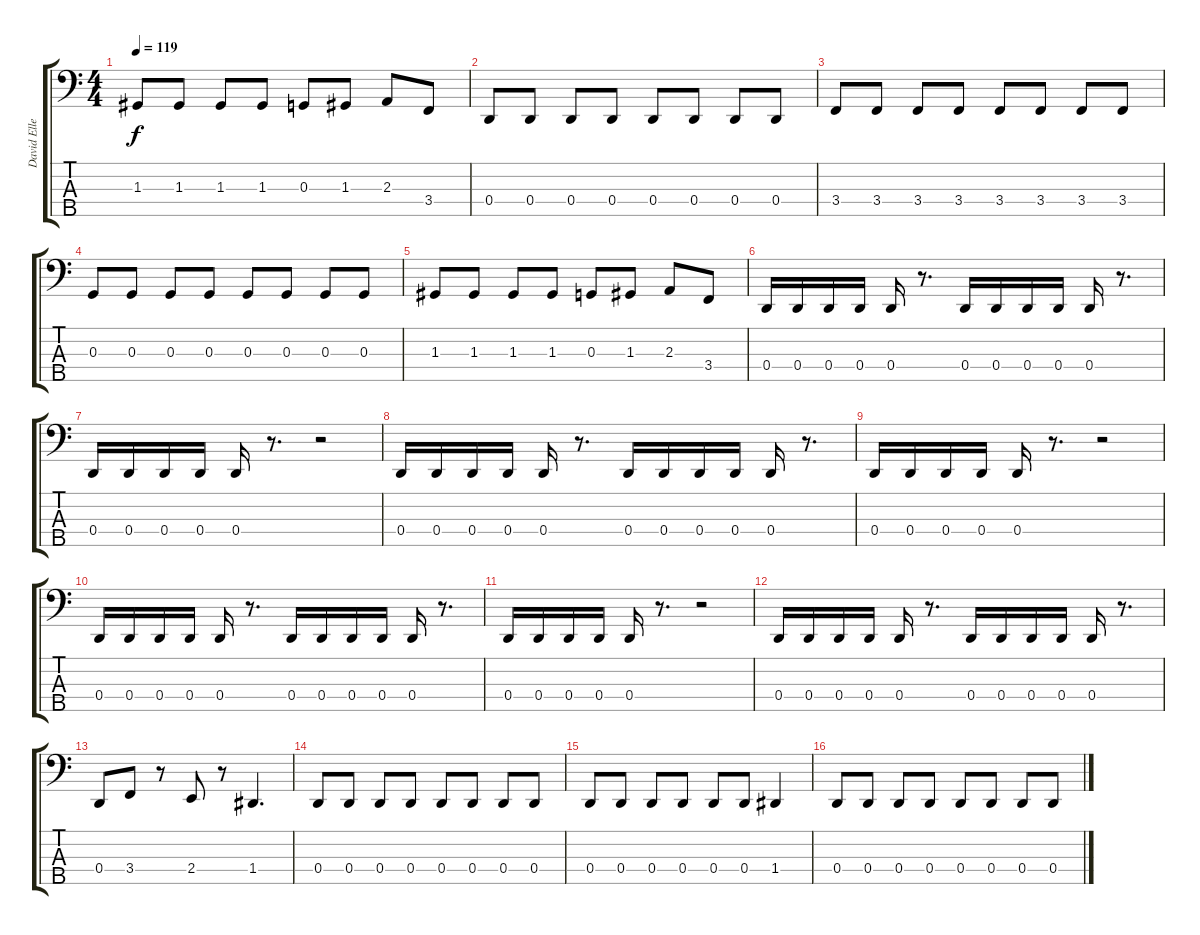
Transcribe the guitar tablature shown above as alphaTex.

\track ("David Ellefson" "David Elle") {instrument acousticguitarnylon}
\staff {score tabs}
\tuning (F2 C2 G1 D1 A0) {hide}
\ts (4 4)
\tempo 119
\clef f4
\ks c
1.3.8{dy f} 1.3.8 1.3.8 1.3.8 0.3.8 1.3.8 2.3.8 3.4.8 |
0.4.8 0.4.8 0.4.8 0.4.8 0.4.8 0.4.8 0.4.8 0.4.8 |
3.4.8 3.4.8 3.4.8 3.4.8 3.4.8 3.4.8 3.4.8 3.4.8 |
0.3.8 0.3.8 0.3.8 0.3.8 0.3.8 0.3.8 0.3.8 0.3.8 |
1.3.8 1.3.8 1.3.8 1.3.8 0.3.8 1.3.8 2.3.8 3.4.8 |
0.4.16 0.4.16 0.4.16 0.4.16 0.4.16 r.8{d} 0.4.16 0.4.16 0.4.16 0.4.16 0.4.16 r.8{d} |
0.4.16 0.4.16 0.4.16 0.4.16 0.4.16 r.8{d} r.2 |
0.4.16 0.4.16 0.4.16 0.4.16 0.4.16 r.8{d} 0.4.16 0.4.16 0.4.16 0.4.16 0.4.16 r.8{d} |
0.4.16 0.4.16 0.4.16 0.4.16 0.4.16 r.8{d} r.2 |
0.4.16 0.4.16 0.4.16 0.4.16 0.4.16 r.8{d} 0.4.16 0.4.16 0.4.16 0.4.16 0.4.16 r.8{d} |
0.4.16 0.4.16 0.4.16 0.4.16 0.4.16 r.8{d} r.2 |
0.4.16 0.4.16 0.4.16 0.4.16 0.4.16 r.8{d} 0.4.16 0.4.16 0.4.16 0.4.16 0.4.16 r.8{d} |
0.4.8 3.4.8 r.8 2.4.8 r.8 1.4.4{d} |
0.4.8 0.4.8 0.4.8 0.4.8 0.4.8 0.4.8 0.4.8 0.4.8 |
0.4.8 0.4.8 0.4.8 0.4.8 0.4.8 0.4.8 1.4.4 |
0.4.8 0.4.8 0.4.8 0.4.8 0.4.8 0.4.8 0.4.8 0.4.8
